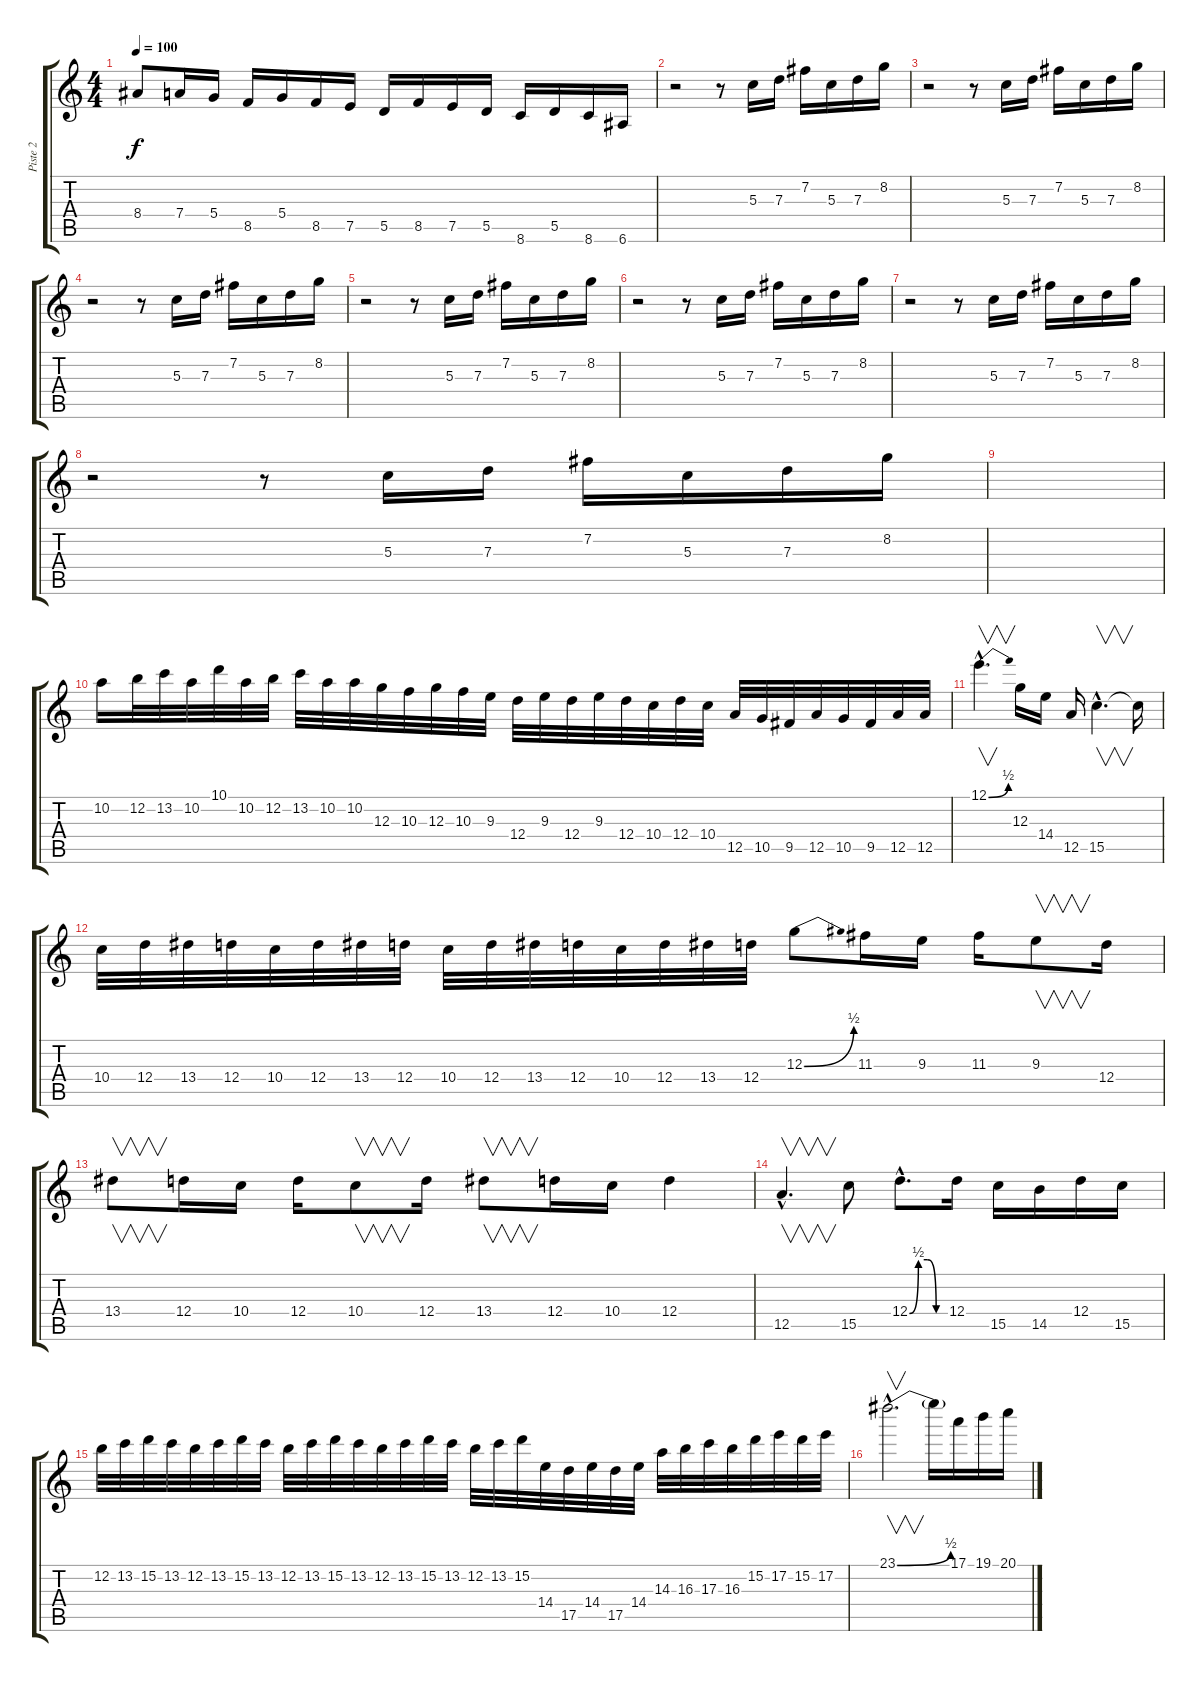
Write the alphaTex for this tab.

\track ("Piste 2" "Piste 2") {instrument overdrivenguitar}
\staff {score tabs}
\tuning (E4 B3 G3 D3 A2 E2) {hide}
\ts (4 4)
\tempo 100
\clef g2
\ks c
8.4.8{dy f} 7.4.16 5.4.16 8.5.16 5.4.16 8.5.16 7.5.16 5.5.16 8.5.16 7.5.16 5.5.16 8.6.16 5.5.16 8.6.16 6.6.16 |
r.2 r.8 5.3.16 7.3.16 7.2.16 5.3.16 7.3.16 8.2.16 |
r.2 r.8 5.3.16 7.3.16 7.2.16 5.3.16 7.3.16 8.2.16 |
r.2 r.8 5.3.16 7.3.16 7.2.16 5.3.16 7.3.16 8.2.16 |
r.2 r.8 5.3.16 7.3.16 7.2.16 5.3.16 7.3.16 8.2.16 |
r.2 r.8 5.3.16 7.3.16 7.2.16 5.3.16 7.3.16 8.2.16 |
r.2 r.8 5.3.16 7.3.16 7.2.16 5.3.16 7.3.16 8.2.16 |
r.2 r.8 5.3.16 7.3.16 7.2.16 5.3.16 7.3.16 8.2.16 |
|
10.2.16{volume 16 instrument distortionguitar} 12.2.32 13.2.32 10.2.32 10.1.32 10.2.32 12.2.32 13.2.32 10.2.32 10.2.32 12.3.32 10.3.32 12.3.32 10.3.32 9.3.32 12.4.32 9.3.32 12.4.32 9.3.32 12.4.32 10.4.32 12.4.32 10.4.32 12.5.32 10.5.32 9.5.32 12.5.32 10.5.32 9.5.32 12.5.32 12.5.32 |
12.1{be (bend 0 0 60 2) hac}.4{v d} 12.3.16 14.4.16 12.5.16 15.5{hac}.4{v d} 15.5{t}.16 |
10.4.32 12.4.32 13.4.32 12.4.32 10.4.32 12.4.32 13.4.32 12.4.32 10.4.32 12.4.32 13.4.32 12.4.32 10.4.32 12.4.32 13.4.32 12.4.32 12.3{be (bend 0 0 60 2)}.8 11.3.16 9.3.16 11.3.16 9.3.8{v} 12.4.16 |
13.4.8{v} 12.4.16 10.4.16 12.4.16 10.4.8{v} 12.4.16 13.4.8{v} 12.4.16 10.4.16 12.4.4 |
12.5{hac}.4{v d} 15.5.8 12.4{be (custom 0 0 15 2 30 2 45 0 60 0) hac}.8{d} 12.4.16 15.5.16 14.5.16 12.4.16 15.5.16 |
12.2.32 13.2.32 15.2.32 13.2.32 12.2.32 13.2.32 15.2.32 13.2.32 12.2.32 13.2.32 15.2.32 13.2.32 12.2.32 13.2.32 15.2.32 13.2.32 12.2.32 13.2.32 15.2.32 14.4.32 17.5.32 14.4.32 17.5.32 14.4.32 14.3.32 16.3.32 17.3.32 16.3.32 15.2.32 17.2.32 15.2.32 17.2.32 |
23.1{be (bend 0 0 60 2) hac}.2{v d} 23.1{t}.16 17.1.16 19.1.16 20.1.16
